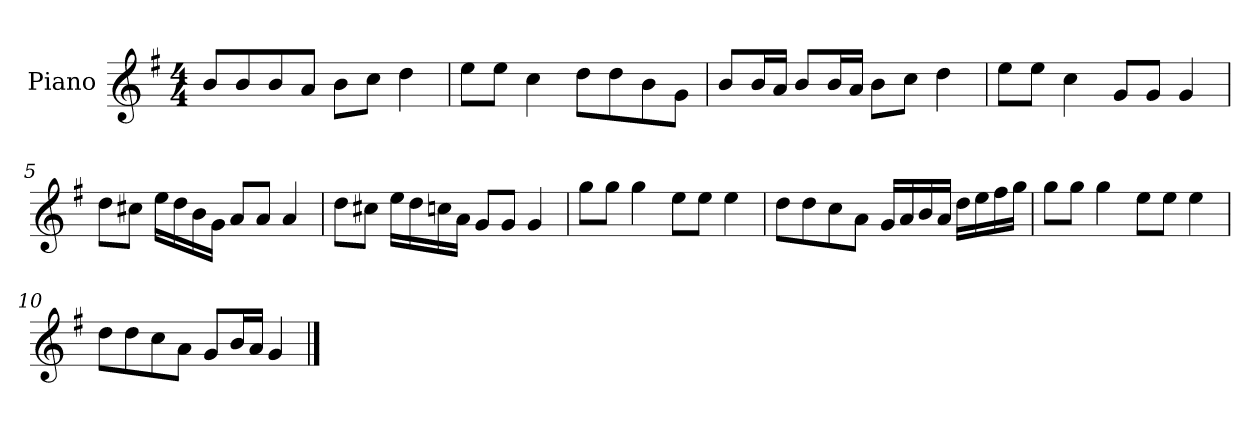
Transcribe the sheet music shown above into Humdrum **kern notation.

**kern
*part1
*staff1
*I"Piano
*I'P-no
*clefG2
*k[f#]
*M4/4
*MM90
=1
8b/L
8b/
8b/
8a/J
8b\L
8cc\J
4dd\
=2
8ee\L
8ee\J
4cc\
8dd\L
8dd\
8b\
8g\J
=3
8b/L
16b/L
16a/JJ
8b/L
16b/L
16a/JJ
8b\L
8cc\J
4dd\
=4
8ee\L
8ee\J
4cc\
8g/L
8g/J
4g/
=5
8dd\L
8cc#X\J
16ee\LL
16dd\
16b\
16g\JJ
8a/L
8a/J
4a/
!!LO:LB:g=z
=6
8dd\L
8cc#X\J
16ee\LL
16dd\
16ccn\
16a\JJ
8g/L
8g/J
4g/
=7
8gg\L
8gg\J
4gg\
8ee\L
8ee\J
4ee\
=8
8dd\L
8dd\
8cc\
8a\J
16g/LL
16a/
16b/
16a/JJ
16dd\LL
16ee\
16ff#\
16gg\JJ
=9
8gg\L
8gg\J
4gg\
8ee\L
8ee\J
4ee\
=10
8dd\L
8dd\
8cc\
8a\J
8g/L
16b/L
16a/JJ
4g/
==
*-
